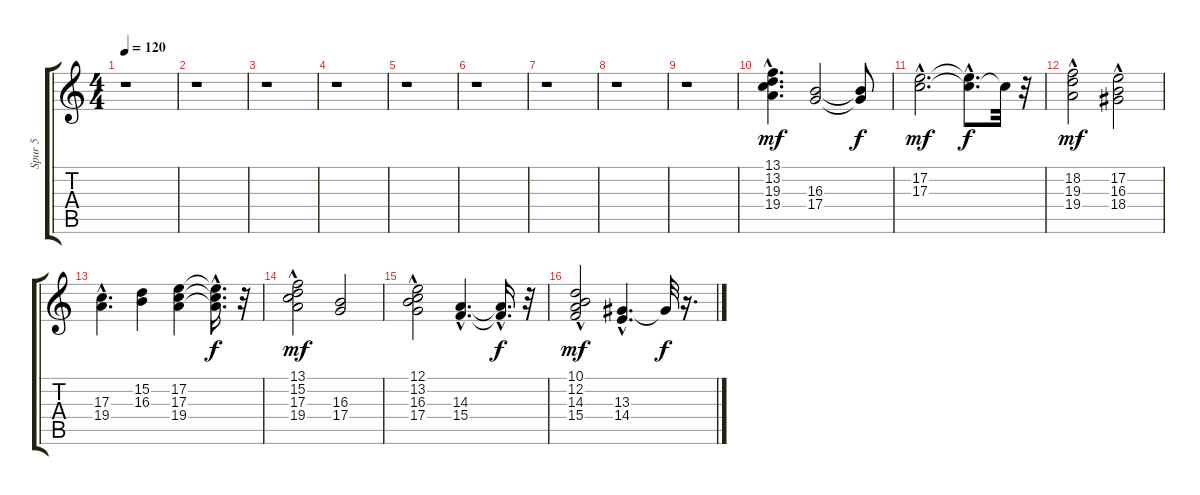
\track ("Spur 5" "Spur 5") {instrument pad2warm}
\staff {score tabs}
\tuning (E4 B3 G3 D3 A2 E2) {hide}
\ts (4 4)
\tempo 120
\clef g2
\ks c
r.1{dy f} |
r.1 |
r.1 |
r.1 |
r.1 |
r.1 |
r.1 |
r.1 |
r.1 |
(13.1{hac} 13.2 19.3{hac} 19.4).4{d dy mf instrument pad2warm} (16.3 17.4).2 (16.3{t} 17.4{t}).8{dy f} |
(17.2{hac} 17.3{hac}).2{d dy mf} (17.2{hac t} 17.3{hac t}).8{d dy f} 17.3{t}.32 r.32 |
(18.2 19.3{hac} 19.4{hac}).2{dy mf} (17.2 16.3{hac} 18.4).2 |
(17.3 19.4{hac}).4{d} (15.2 16.3).4 (17.2 17.3 19.4).4 (17.2{hac t} 17.3{hac t} 19.4{hac t}).16{d dy f} r.32 |
(13.1{hac} 15.2{hac} 17.3{hac} 19.4{hac}).2{dy mf} (16.3 17.4).2 |
(12.1{hac} 13.2{hac} 16.3{hac} 17.4{hac}).2 (14.3{hac} 15.4{hac}).4{d} (14.3{hac t} 15.4{hac t}).16{d dy f} r.32 |
(10.1 12.2{hac} 14.3{hac} 15.4{hac}).2{dy mf} (13.3{hac} 14.4).4{d} 13.3{t}.32{dy f} r.16{d}
